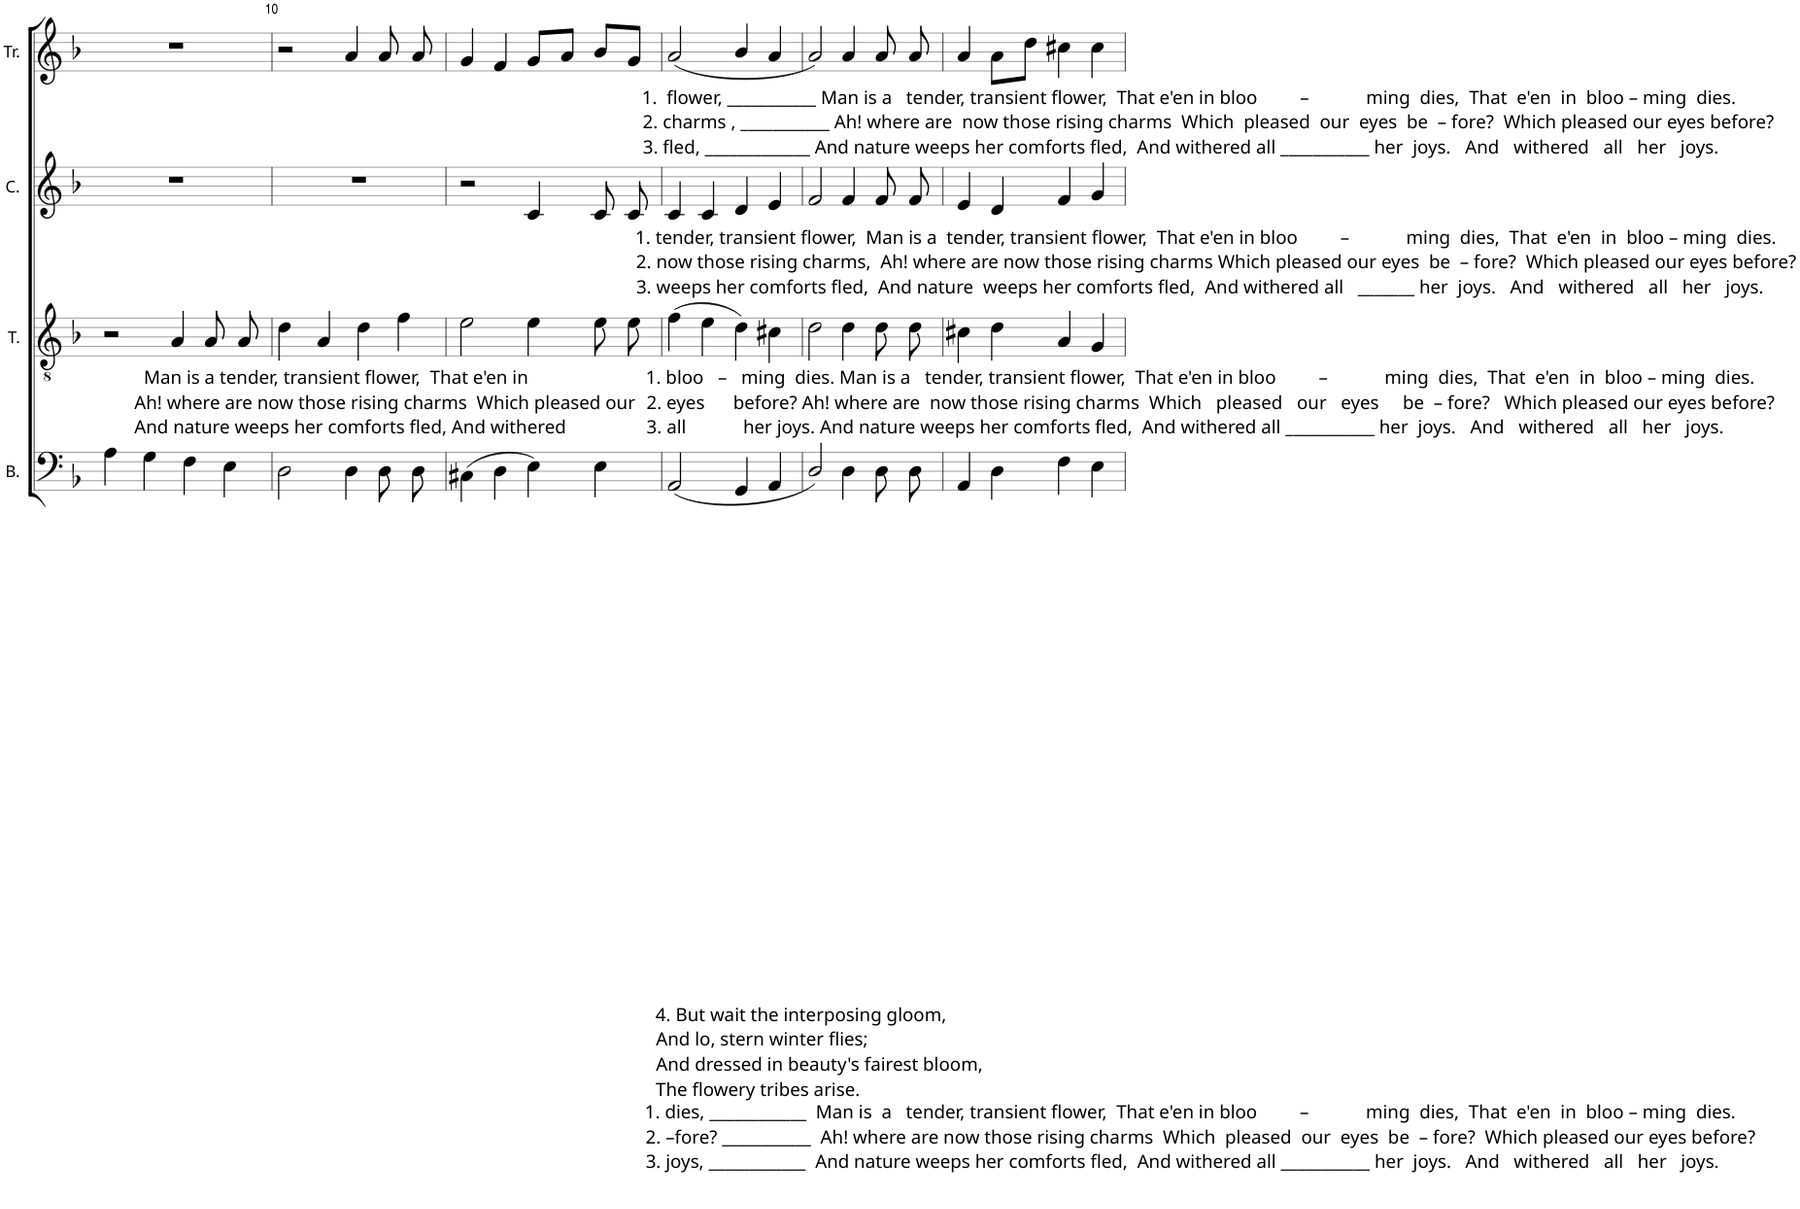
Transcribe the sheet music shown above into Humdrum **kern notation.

**kern	**kern	**kern	**kern
*part4	*part3	*part2	*part1
*staff4	*staff3	*staff2	*staff1
*I"B.	*I"T.	*I"C.	*I"Tr.
*I'B.	*I'T.	*I'C.	*I'Tr.
!!LO:PB:g=z
*clefF4	*clefGv2	*clefG2	*clefG2
*k[b-]	*k[b-]	*k[b-]	*k[b-]
*M2/2	*M2/2	*M2/2	*M2/2
*met(c|)	*met(c|)	*met(c|)	*met(c|)
=9	=9	=9	=9
4A\	2r	1r	1r
4G\	.	.	.
!	!LO:TX:b:t=Man is a tender, transient flower,  That e'en in	!	!
!	!LO:TX:b:t=Ah! where are now those rising charms  Which pleased our	!	!
!	!LO:TX:b:t=And nature weeps her comforts fled, And withered	!	!
4F\	4A/	.	.
4E\	8A/L	.	.
.	8A/J	.	.
=10	=10	=10	=10
2D\	4d\	1r	2r
.	4A/	.	.
4D\	4d\	.	4a/
8D\L	4f\	.	8a/
8D\J	.	.	8a/
=11	=11	=11	=11
(4C#X\	2e\	2r	4g/
4D\	.	.	4f/
4E\)	4e\	4c/	8g/L
.	.	.	8a/J
4E\	8e\L	8c/L	8b-/L
.	8e\J	8c/J	8g/J
=12	=12	=12	=12
!	!	!	!LO:TX:b:t=1.  flower, ___________ Man is a   tender, transient flower,  That e'en in bloo         –            ming  dies,  That  e'en  in  bloo – ming  dies.
!	!	!	!LO:TX:b:t=2.
!	!	!	!LO:TX:b:t=charms , ___________
!	!	!	!LO:TX:b:t=Ah! where are  now those rising charms  Which  pleased  our  eyes  be  – fore?  Which pleased our eyes before?
!	!	!	!LO:TX:b:t=3. fled, _____________ And nature weeps her comforts fled,  And withered all ___________ her  joys.   And   withered   all   her   joys.
!	!	!LO:TX:b:t=1. tender, transient flower,  Man is a  tender, transient flower,  That e'en in bloo         –            ming  dies,  That  e'en  in  bloo – ming  dies.	!
!	!	!LO:TX:b:t=2. now those rising charms,  Ah! where are now those rising charms Which pleased our eyes  be  – fore?  Which pleased our eyes before?	!
!	!	!LO:TX:b:t=3. weeps her comforts fled,  And nature  weeps her comforts fled,  And withered all   _______ her  joys.   And   withered   all   her   joys.	!
!	!LO:TX:b:t=1. bloo   –   ming  dies. Man is a   tender, transient flower,  That e'en in bloo         –            ming  dies,  That  e'en  in  bloo – ming  dies.	!	!
!	!LO:TX:b:t=2. eyes      before? Ah! where are  now those rising charms  Which   pleased   our   eyes     be  – fore?   Which pleased our eyes before?	!	!
!	!LO:TX:b:t=3. all            her joys. And nature weeps her comforts fled,  And withered all ___________ her  joys.   And   withered   all   her   joys.	!	!
!LO:TX:b:t=4. But wait the interposing gloom,	!	!	!
!LO:TX:b:t=And lo, stern winter flies;	!	!	!
!LO:TX:b:t=And dressed in beauty's fairest bloom,	!	!	!
!LO:TX:b:t=The flowery tribes arise.	!	!	!
!LO:TX:b:t=1. dies, ____________  Man is  a   tender, transient flower,  That e'en in bloo         –            ming  dies,  That  e'en  in  bloo – ming  dies.	!	!	!
!LO:TX:b:t=2. –fore? ___________  Ah! where are now those rising charms  Which  pleased  our  eyes  be  – fore?  Which pleased our eyes before?	!	!	!
!LO:TX:b:t=3. joys, ____________  And nature weeps her comforts fled,  And withered all ___________ her  joys.   And   withered   all   her   joys.	!	!	!
(2AA/	(4f\	4c/	(2a/
.	4e\	4c/	.
4GG/	4d\)	4d/	4b-/
4AA/	4c#X\	4e/	4a/
=13	=13	=13	=13
2D/)	2d\	2f/	2a/)
4D\	4d\	4f/	4a/
8D\L	8d\L	8f/L	8a/
8D\J	8d\J	8f/J	8a/
=14	=14	=14	=14
4AA/	4c#X\	4e/	4a/
4D\	4d\	4d/	8a\L
.	.	.	8dd\J
4F\	4A/	4f/	4cc#X\
4E\	4G/	4g/	4cc#\
=	=	=	=
*-	*-	*-	*-
